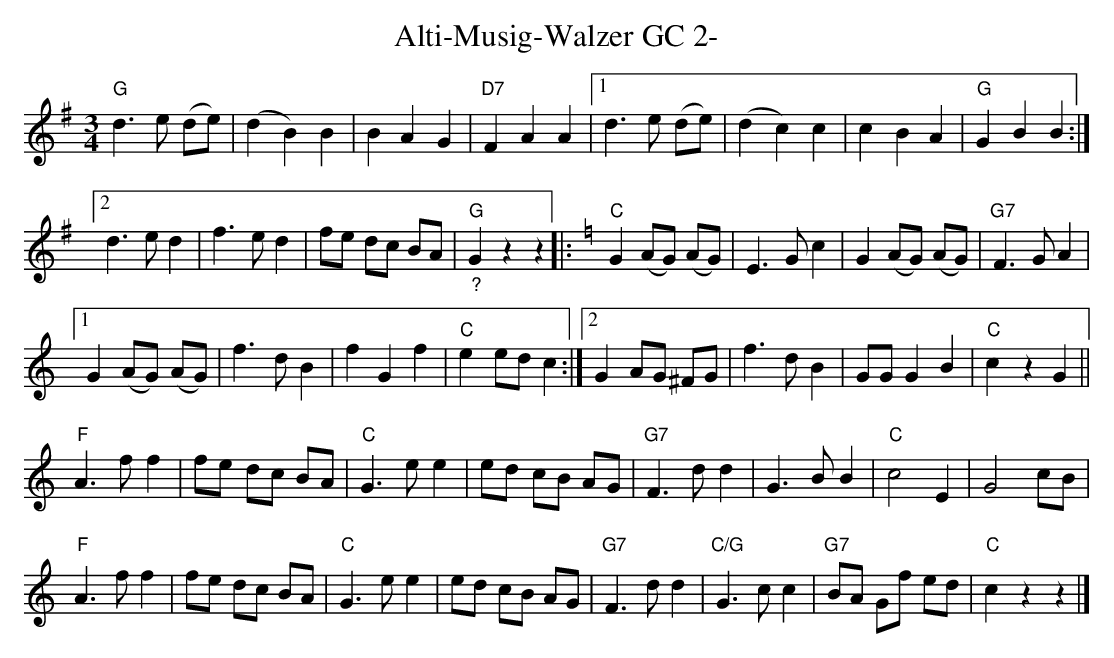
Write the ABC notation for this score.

X:1
T:Alti-Musig-Walzer GC 2-
M:3/4
L:1/8
K:Gmaj
"G"d3e (de) | (d2B2)B2 | B2A2G2 | "D7"F2A2A2 |1 d3e (de) | (d2c2)c2 | c2B2A2 | "G"G2B2B2 :|2
d3ed2 | f3ed2 | fe dc BA | "_?""G"G2z2z2 |: [K:Cmaj] "C"G2 (AG) (AG) | E3Gc2 | G2(AG) (AG) | "G7"F3 GA2 |1
G2 (AG) (AG) | f3dB2 | f2G2f2 | "C"e2 ed c2 :|2 G2 AG ^FG | f3dB2 | GG G2B2 | "C"c2z2G2 ||
"F"A3ff2 | fe dc BA | "C"G3ee2 | ed cB AG | "G7"F3dd2 | G3BB2 | "C"c4E2 | G4cB |
"F"A3ff2 | fe dc BA | "C"G3ee2 | ed cB AG | "G7"F3dd2 | "C/G"G3cc2 | "G7"BA Gf ed | "C"c2z2z2 |]
